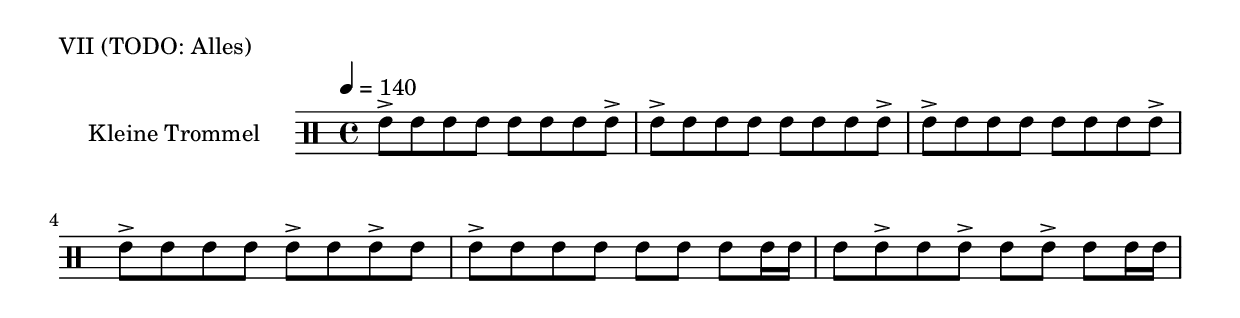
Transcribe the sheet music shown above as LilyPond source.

% ta: Achtel
ta = { \drummode { tommh8 } }

% ts: Sechzehntel
ts = { \drummode { tommh16 } }

% tax: Akzentuierte Achtel
tax = { \drummode { \ta \accent } }

KleineTrommelNoten = {
        \drummode {
                \tax \ta \ta  \ta
                \ta  \ta \ta  \tax
                \tax \ta \ta  \ta
                \ta  \ta \ta  \tax
                \tax \ta \ta  \ta
                \ta  \ta \ta  \tax
                \tax \ta \ta  \ta
                \tax \ta \tax \ta

                \tax \ta \ta \ta
                \ta \ta \ta \ts \ts
                \ta \tax \ta \tax
                \ta \tax \ta \ts \ts

        }
}

KleineTrommel = {
        \tempo 4 = 140
	\set DrumStaff.instrumentName = "Kleine Trommel"
	\set DrumStaff.midiInstrument = "melodic tom"
        \set Staff.midiPanPosition = 1.0
        \set Staff.midiExpression = 0.7
        \new DrumVoice = "KleineTrommel" \KleineTrommelNoten
}

GrossEins = \drummode {
        tomfh8 tomfh16 tomfh16
        tomfh4
}

GrosseTrommelNoten = {
}

GrosseTrommel = {
        \tempo 4 = 120
	\set Staff.instrumentName = "Große Trommel"
	\set Staff.midiInstrument = "melodic tom"
        \set Staff.midiPanPosition = -1.0
        \new DrumVoice = "GrosseTrommel " \GrosseTrommelNoten
}

\score {
        \header {
                piece = "VII (TODO: Alles)"
        }
	\new StaffGroup <<
                \new DrumStaff << \KleineTrommel >>
                %\new DrumStaff << \GrosseTrommel >>
	>>
	\layout {
                indent = 4.0\cm
        }
	%\midi {}
}

